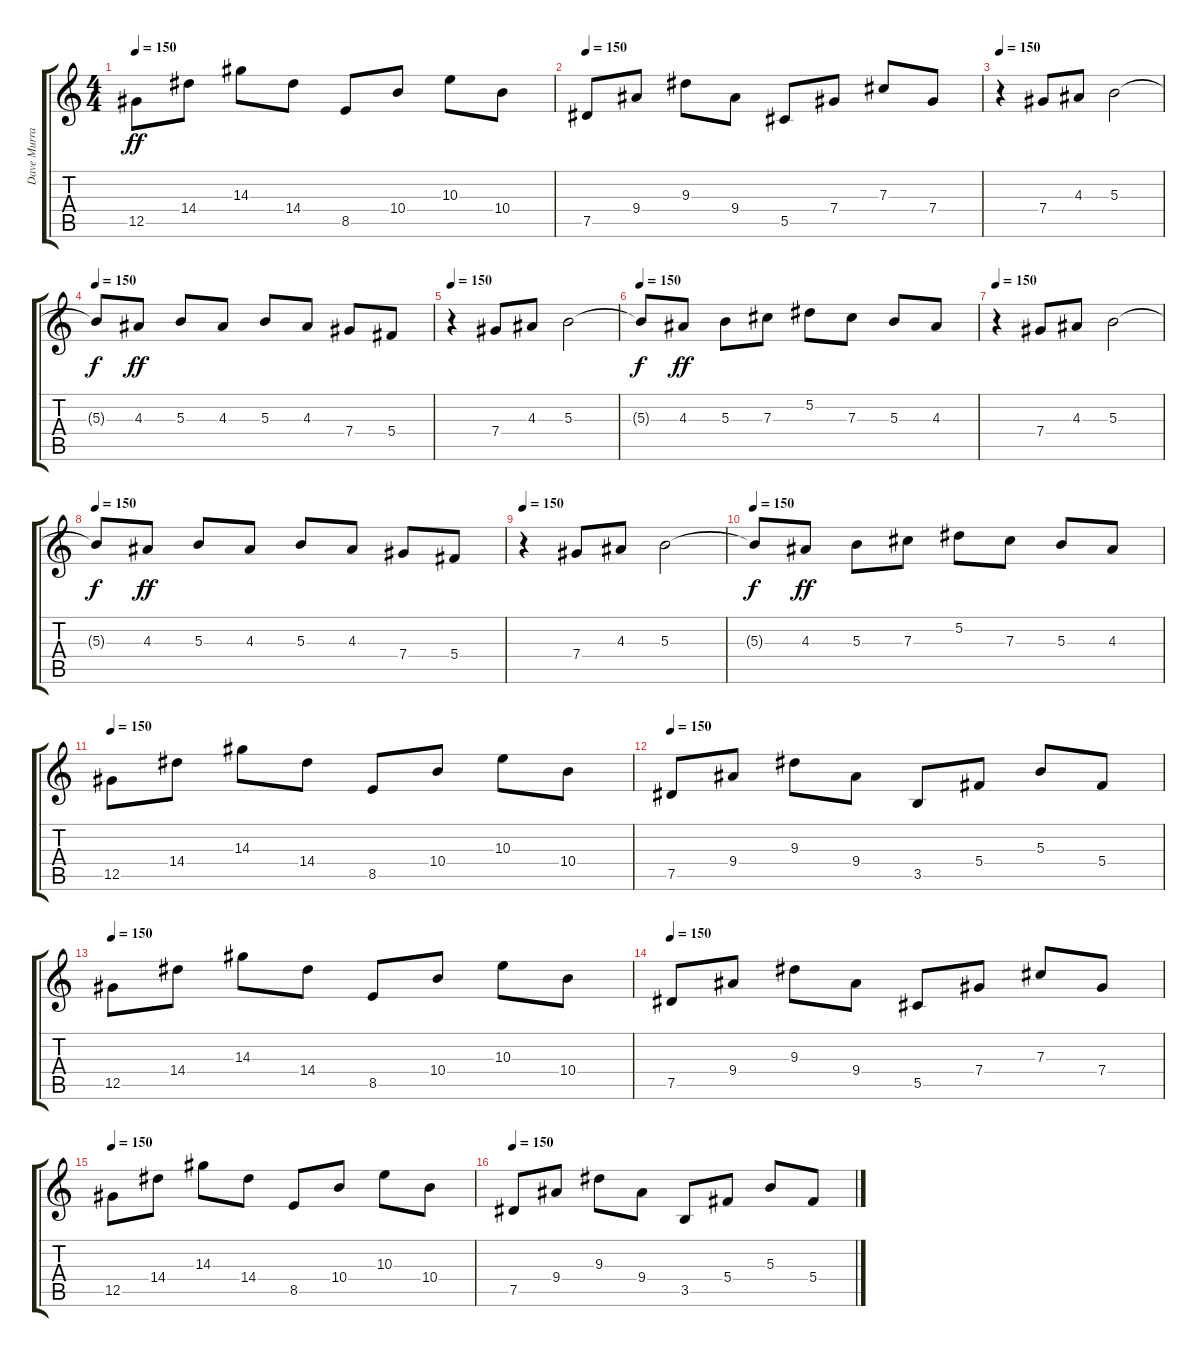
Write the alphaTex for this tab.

\track ("Dave Murray" "Dave Murra") {instrument overdrivenguitar}
\staff {score tabs}
\tuning (Eb4 Bb3 Gb3 Db3 Ab2 Eb2) {hide}
\ts (4 4)
\tempo 150
\clef g2
\ks c
12.5.8{dy ff} 14.4.8 14.3.8 14.4.8 8.5.8 10.4.8 10.3.8 10.4.8 |
\tempo 150
7.5.8 9.4.8 9.3.8 9.4.8 5.5.8 7.4.8 7.3.8 7.4.8 |
\tempo 150
r.4 7.4.8{volume 10} 4.3.8 5.3.2 |
\tempo 150
5.3{t}.8{dy f} 4.3.8{dy ff} 5.3.8 4.3.8 5.3.8 4.3.8 7.4.8 5.4.8 |
\tempo 150
r.4 7.4.8 4.3.8 5.3.2 |
\tempo 150
5.3{t}.8{dy f} 4.3.8{dy ff} 5.3.8 7.3.8 5.2.8 7.3.8 5.3.8 4.3.8 |
\tempo 150
r.4 7.4.8{volume 10} 4.3.8 5.3.2 |
\tempo 150
5.3{t}.8{dy f} 4.3.8{dy ff} 5.3.8 4.3.8 5.3.8 4.3.8 7.4.8 5.4.8 |
\tempo 150
r.4 7.4.8 4.3.8 5.3.2 |
\tempo 150
5.3{t}.8{dy f} 4.3.8{dy ff} 5.3.8 7.3.8 5.2.8 7.3.8 5.3.8 4.3.8 |
\tempo 150
12.5.8{volume 9} 14.4.8 14.3.8 14.4.8 8.5.8 10.4.8 10.3.8 10.4.8 |
\tempo 150
7.5.8 9.4.8 9.3.8 9.4.8 3.5.8 5.4.8 5.3.8 5.4.8 |
\tempo 150
12.5.8 14.4.8 14.3.8 14.4.8 8.5.8 10.4.8 10.3.8 10.4.8 |
\tempo 150
7.5.8 9.4.8 9.3.8 9.4.8 5.5.8 7.4.8 7.3.8 7.4.8 |
\tempo 150
12.5.8{volume 9} 14.4.8 14.3.8 14.4.8 8.5.8 10.4.8 10.3.8 10.4.8 |
\tempo 150
7.5.8 9.4.8 9.3.8 9.4.8 3.5.8 5.4.8 5.3.8 5.4.8
